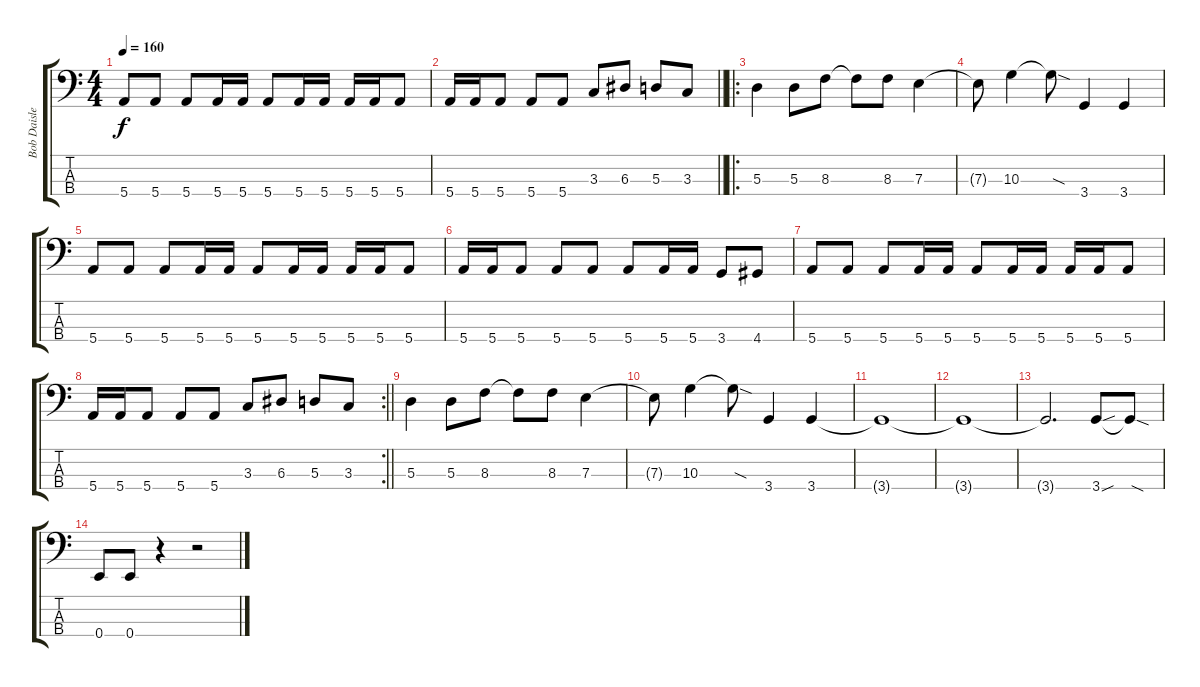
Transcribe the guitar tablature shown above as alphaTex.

\track ("Bob Daisley" "Bob Daisle") {instrument electricbassfinger}
\staff {score tabs}
\tuning (G2 D2 A1 E1) {hide}
\ts (4 4)
\tempo 160
\clef f4
\ks aminor
5.4.8{dy f} 5.4.8 5.4.8 5.4.16 5.4.16 5.4.8 5.4.16 5.4.16 5.4.16 5.4.16 5.4.8 |
\barLineRight lightlight
5.4.16 5.4.16 5.4.8 5.4.8 5.4.8 3.3.8 6.3.8 5.3.8 3.3.8 |
\ro
5.3.4 5.3.8 8.3.8 8.3{t}.8 8.3.8 7.3.4 |
7.3{t}.8 10.3.4 10.3{sod t}.8 3.4.4 3.4.4 |
5.4.8 5.4.8 5.4.8 5.4.16 5.4.16 5.4.8 5.4.16 5.4.16 5.4.16 5.4.16 5.4.8 |
5.4.16 5.4.16 5.4.8 5.4.8 5.4.8 5.4.8 5.4.16 5.4.16 3.4.8 4.4.8 |
5.4.8 5.4.8 5.4.8 5.4.16 5.4.16 5.4.8 5.4.16 5.4.16 5.4.16 5.4.16 5.4.8 |
\rc 2
\barLineRight lightlight
5.4.16 5.4.16 5.4.8 5.4.8 5.4.8 3.3.8 6.3.8 5.3.8 3.3.8 |
5.3.4 5.3.8 8.3.8 8.3{t}.8 8.3.8 7.3.4 |
7.3{t}.8 10.3.4 10.3{sod t}.8 3.4.4 3.4.4 |
3.4{t}.1 |
3.4{t}.1 |
3.4{t}.2{d} 3.4{sou}.8 3.4{sod t}.8 |
0.4.8 0.4.8 r.4 r.2
